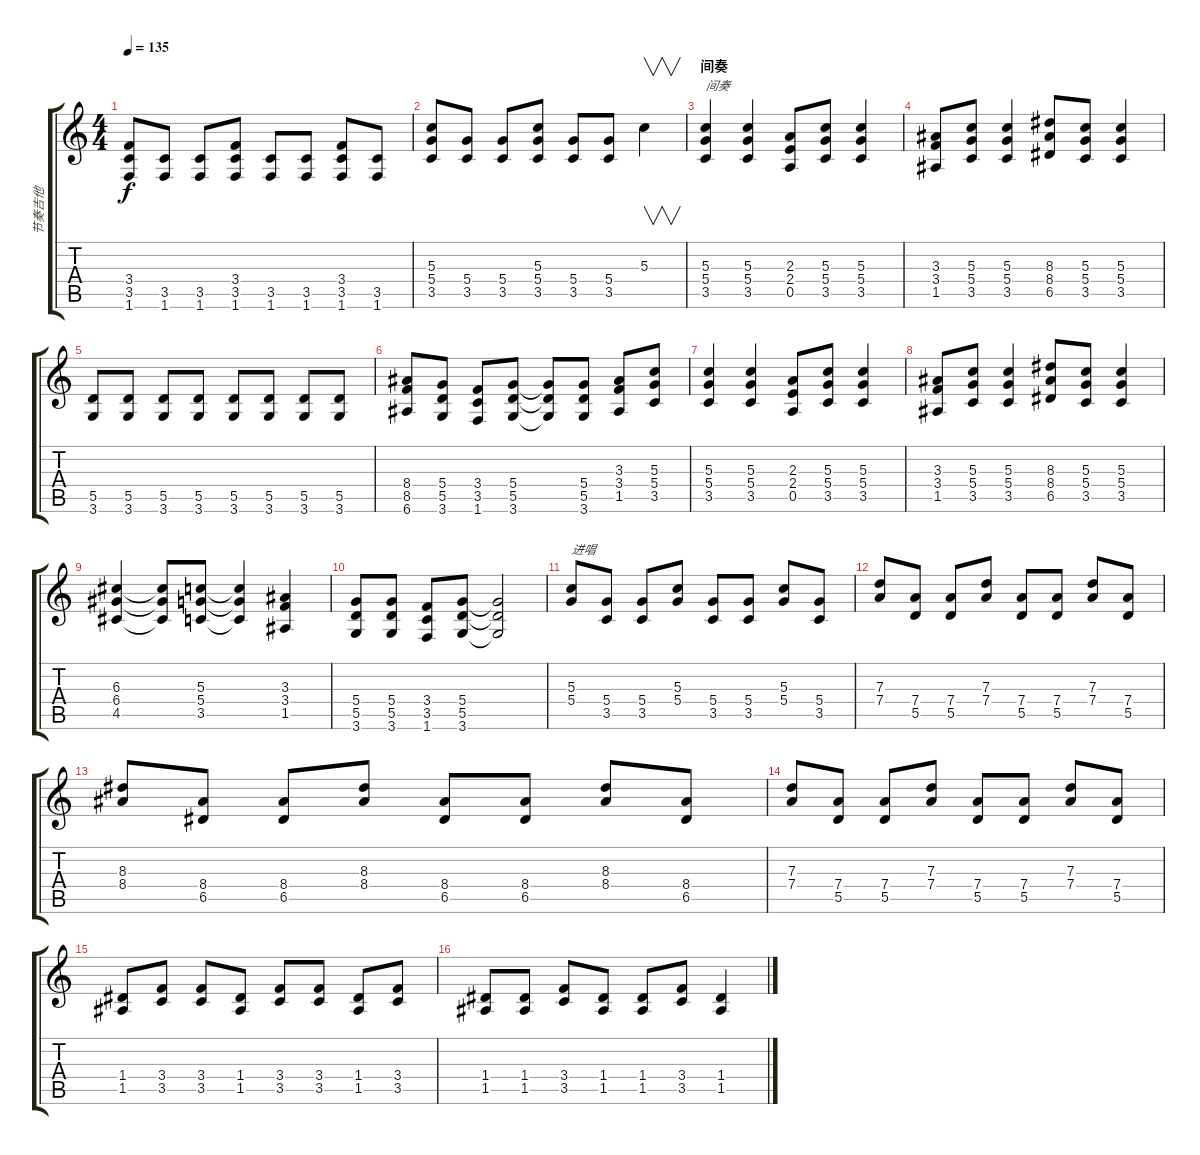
\track ("节奏吉他" "节奏吉他") {instrument distortionguitar}
\staff {score tabs}
\tuning (E4 B3 G3 D3 A2 E2) {hide}
\ts (4 4)
\tempo 135
\clef g2
\ks c
(3.4 3.5 1.6).8{dy f} (3.5 1.6).8 (3.5 1.6).8 (3.4 3.5 1.6).8 (3.5 1.6).8 (3.5 1.6).8 (3.4 3.5 1.6).8 (3.5 1.6).8 |
(5.3 5.4 3.5).8 (5.4 3.5).8 (5.4 3.5).8 (5.3 5.4 3.5).8 (5.4 3.5).8 (5.4 3.5).8 5.3.4{v} |
\section ("" "间奏")
(5.3 5.4 3.5).4{txt "间奏"} (5.3 5.4 3.5).4 (2.3 2.4 0.5).8 (5.3 5.4 3.5).8 (5.3 5.4 3.5).4 |
(3.3 3.4 1.5).8 (5.3 5.4 3.5).8 (5.3 5.4 3.5).4 (8.3 8.4 6.5).8 (5.3 5.4 3.5).8 (5.3 5.4 3.5).4 |
(5.5 3.6).8 (5.5 3.6).8 (5.5 3.6).8 (5.5 3.6).8 (5.5 3.6).8 (5.5 3.6).8 (5.5 3.6).8 (5.5 3.6).8 |
(8.4 8.5 6.6).8 (5.4 5.5 3.6).8 (3.4 3.5 1.6).8 (5.4 5.5 3.6).8 (5.4{t} 5.5{t} 3.6{t}).8 (5.4 5.5 3.6).8 (3.3 3.4 1.5).8 (5.3 5.4 3.5).8 |
(5.3 5.4 3.5).4 (5.3 5.4 3.5).4 (2.3 2.4 0.5).8 (5.3 5.4 3.5).8 (5.3 5.4 3.5).4 |
(3.3 3.4 1.5).8 (5.3 5.4 3.5).8 (5.3 5.4 3.5).4 (8.3 8.4 6.5).8 (5.3 5.4 3.5).8 (5.3 5.4 3.5).4 |
(6.3 6.4 4.5).4 (6.3{t} 6.4{t} 4.5{t}).8 (5.3 5.4 3.5).8 (5.3{t} 5.4{t} 3.5{t}).4 (3.3 3.4 1.5).4 |
(5.4 5.5 3.6).8 (5.4 5.5 3.6).8 (3.4 3.5 1.6).8 (5.4 5.5 3.6).8 (5.4{t} 5.5{t} 3.6{t}).2 |
(5.3 5.4).8{txt "进唱"} (5.4 3.5).8 (5.4 3.5).8 (5.3 5.4).8 (5.4 3.5).8 (5.4 3.5).8 (5.3 5.4).8 (5.4 3.5).8 |
(7.3 7.4).8 (7.4 5.5).8 (7.4 5.5).8 (7.3 7.4).8 (7.4 5.5).8 (7.4 5.5).8 (7.3 7.4).8 (7.4 5.5).8 |
(8.3 8.4).8 (8.4 6.5).8 (8.4 6.5).8 (8.3 8.4).8 (8.4 6.5).8 (8.4 6.5).8 (8.3 8.4).8 (8.4 6.5).8 |
(7.3 7.4).8 (7.4 5.5).8 (7.4 5.5).8 (7.3 7.4).8 (7.4 5.5).8 (7.4 5.5).8 (7.3 7.4).8 (7.4 5.5).8 |
(1.4 1.5).8 (3.4 3.5).8 (3.4 3.5).8 (1.4 1.5).8 (3.4 3.5).8 (3.4 3.5).8 (1.4 1.5).8 (3.4 3.5).8 |
(1.4 1.5).8 (1.4 1.5).8 (3.4 3.5).8 (1.4 1.5).8 (1.4 1.5).8 (3.4 3.5).8 (1.4 1.5).4
